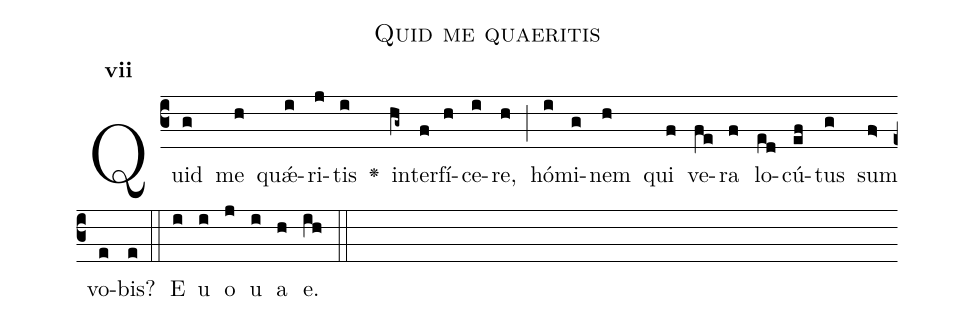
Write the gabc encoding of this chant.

name:Quid me quaeritis;
office-part:Antiphona;
mode:7;
%%
initial-style: 1;
name: Quid me quaeritis
book: Antiphonae & Responsoria/Tomus II, p. 98;
occasion: Hebdomada V Quadragesimae Feria IV;
office-part: Vesperae Ant E;
user-notes: ;
commentary: ;
annotation: 7c2;
centering-scheme: english;
fontsize: 12;
font: OFLSortsMillGoudy;
height: 11;
width: 4.5;
%%
(c3)Quid(g) me(h) quǽ(i)ri(j)tis(i) <v>\greheightstar</v>() in(hg~)ter(f)fí(h)ce(i)re,(h) (;) hó(i)mi(g)nem(h) qui(f) ve(fe)ra(f) lo(ed)cú(ef)tus(g) sum(f>) vo(e)bis?(e) (::)
E(i) u(i) o(j) u(i) a(h) e.(ih) (::)
